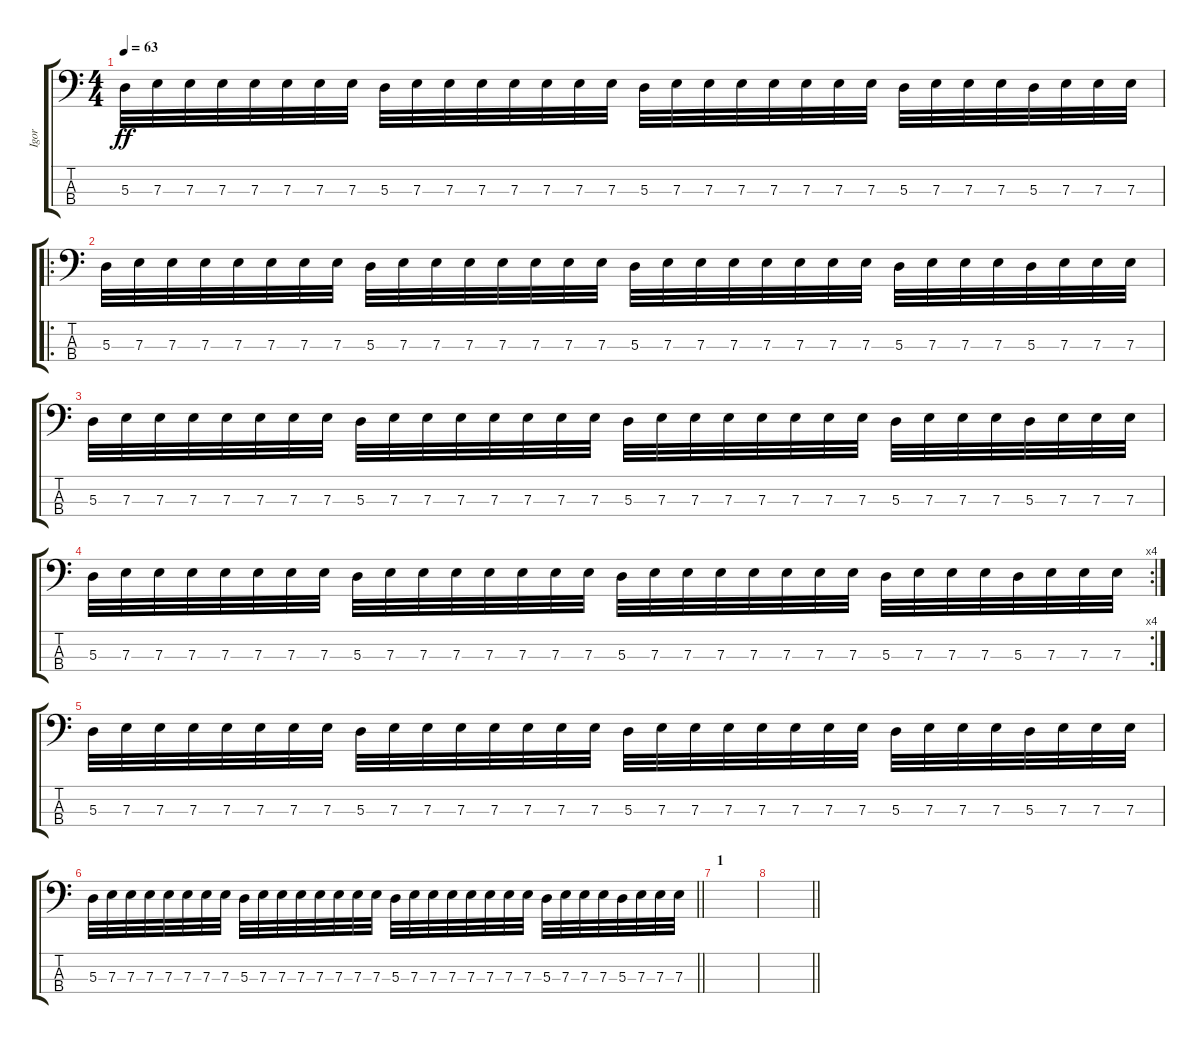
\track ("Igor" "Igor") {instrument synthbass2}
\staff {score tabs}
\tuning (G2 D2 A1 D1) {hide}
\ts (4 4)
\tempo 63
\clef f4
\ks c
5.3.32{dy ff} 7.3.32 7.3.32 7.3.32 7.3.32 7.3.32 7.3.32 7.3.32 5.3.32 7.3.32 7.3.32 7.3.32 7.3.32 7.3.32 7.3.32 7.3.32 5.3.32 7.3.32 7.3.32 7.3.32 7.3.32 7.3.32 7.3.32 7.3.32 5.3.32 7.3.32 7.3.32 7.3.32 5.3.32 7.3.32 7.3.32 7.3.32 |
\ro
5.3.32 7.3.32 7.3.32 7.3.32 7.3.32 7.3.32 7.3.32 7.3.32 5.3.32 7.3.32 7.3.32 7.3.32 7.3.32 7.3.32 7.3.32 7.3.32 5.3.32 7.3.32 7.3.32 7.3.32 7.3.32 7.3.32 7.3.32 7.3.32 5.3.32 7.3.32 7.3.32 7.3.32 5.3.32 7.3.32 7.3.32 7.3.32 |
5.3.32 7.3.32 7.3.32 7.3.32 7.3.32 7.3.32 7.3.32 7.3.32 5.3.32 7.3.32 7.3.32 7.3.32 7.3.32 7.3.32 7.3.32 7.3.32 5.3.32 7.3.32 7.3.32 7.3.32 7.3.32 7.3.32 7.3.32 7.3.32 5.3.32 7.3.32 7.3.32 7.3.32 5.3.32 7.3.32 7.3.32 7.3.32 |
\rc 4
5.3.32 7.3.32 7.3.32 7.3.32 7.3.32 7.3.32 7.3.32 7.3.32 5.3.32 7.3.32 7.3.32 7.3.32 7.3.32 7.3.32 7.3.32 7.3.32 5.3.32 7.3.32 7.3.32 7.3.32 7.3.32 7.3.32 7.3.32 7.3.32 5.3.32 7.3.32 7.3.32 7.3.32 5.3.32 7.3.32 7.3.32 7.3.32 |
5.3.32 7.3.32 7.3.32 7.3.32 7.3.32 7.3.32 7.3.32 7.3.32 5.3.32 7.3.32 7.3.32 7.3.32 7.3.32 7.3.32 7.3.32 7.3.32 5.3.32 7.3.32 7.3.32 7.3.32 7.3.32 7.3.32 7.3.32 7.3.32 5.3.32 7.3.32 7.3.32 7.3.32 5.3.32 7.3.32 7.3.32 7.3.32 |
\barLineRight lightlight
5.3.32 7.3.32 7.3.32 7.3.32 7.3.32 7.3.32 7.3.32 7.3.32 5.3.32 7.3.32 7.3.32 7.3.32 7.3.32 7.3.32 7.3.32 7.3.32 5.3.32 7.3.32 7.3.32 7.3.32 7.3.32 7.3.32 7.3.32 7.3.32 5.3.32 7.3.32 7.3.32 7.3.32 5.3.32 7.3.32 7.3.32 7.3.32 |
\section ("" "1")
|
\barLineRight lightlight
